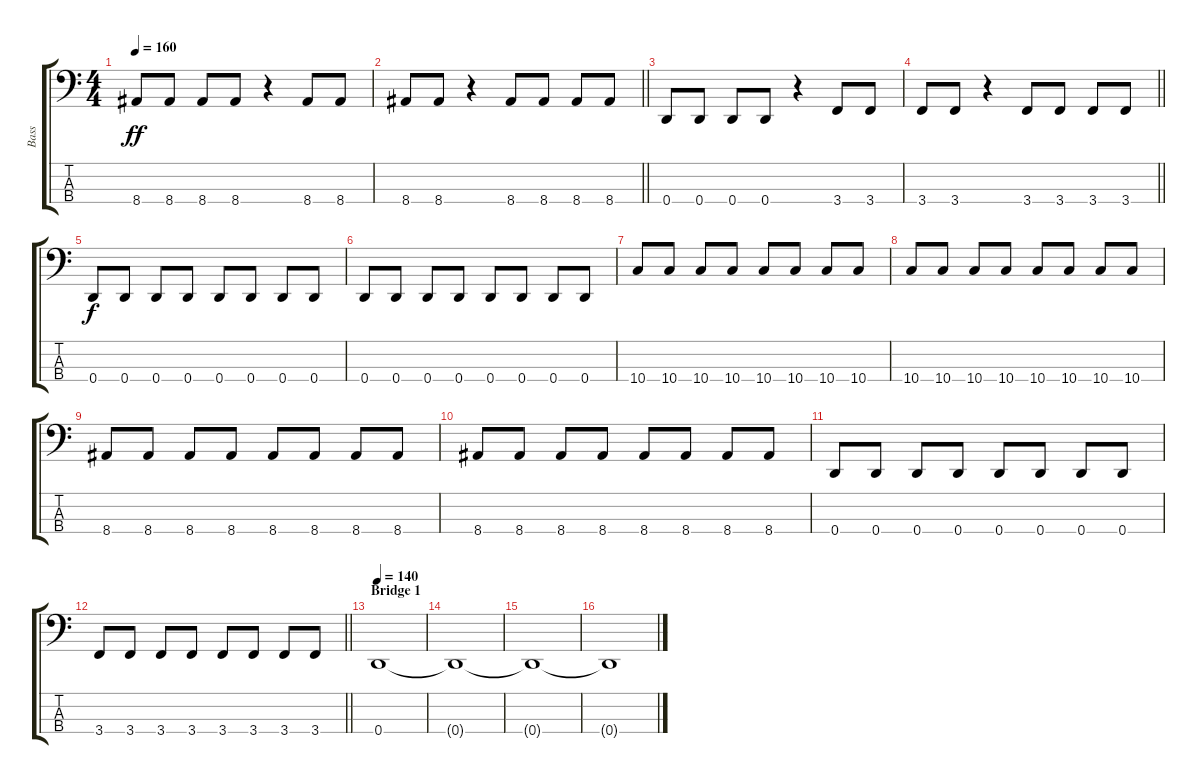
\track ("Bass" "Bass") {instrument electricbasspick}
\staff {score tabs}
\tuning (G2 D2 A1 D1) {hide}
\ts (4 4)
\tempo 160
\clef f4
\ks c
8.4.8{dy ff} 8.4.8 8.4.8 8.4.8 r.4 8.4.8 8.4.8 |
\barLineRight lightlight
8.4.8 8.4.8 r.4 8.4.8 8.4.8 8.4.8 8.4.8 |
0.4.8 0.4.8 0.4.8 0.4.8 r.4 3.4.8 3.4.8 |
\barLineRight lightlight
3.4.8 3.4.8 r.4 3.4.8 3.4.8 3.4.8 3.4.8 |
\section ("" "")
0.4.8{dy f} 0.4.8 0.4.8 0.4.8 0.4.8 0.4.8 0.4.8 0.4.8 |
0.4.8 0.4.8 0.4.8 0.4.8 0.4.8 0.4.8 0.4.8 0.4.8 |
10.4.8 10.4.8 10.4.8 10.4.8 10.4.8 10.4.8 10.4.8 10.4.8 |
10.4.8 10.4.8 10.4.8 10.4.8 10.4.8 10.4.8 10.4.8 10.4.8 |
8.4.8 8.4.8 8.4.8 8.4.8 8.4.8 8.4.8 8.4.8 8.4.8 |
8.4.8 8.4.8 8.4.8 8.4.8 8.4.8 8.4.8 8.4.8 8.4.8 |
0.4.8 0.4.8 0.4.8 0.4.8 0.4.8 0.4.8 0.4.8 0.4.8 |
\barLineRight lightlight
3.4.8 3.4.8 3.4.8 3.4.8 3.4.8 3.4.8 3.4.8 3.4.8 |
\section ("" "Bridge 1")
\tempo 140
0.4.1 |
0.4{t}.1 |
0.4{t}.1 |
0.4{t}.1
